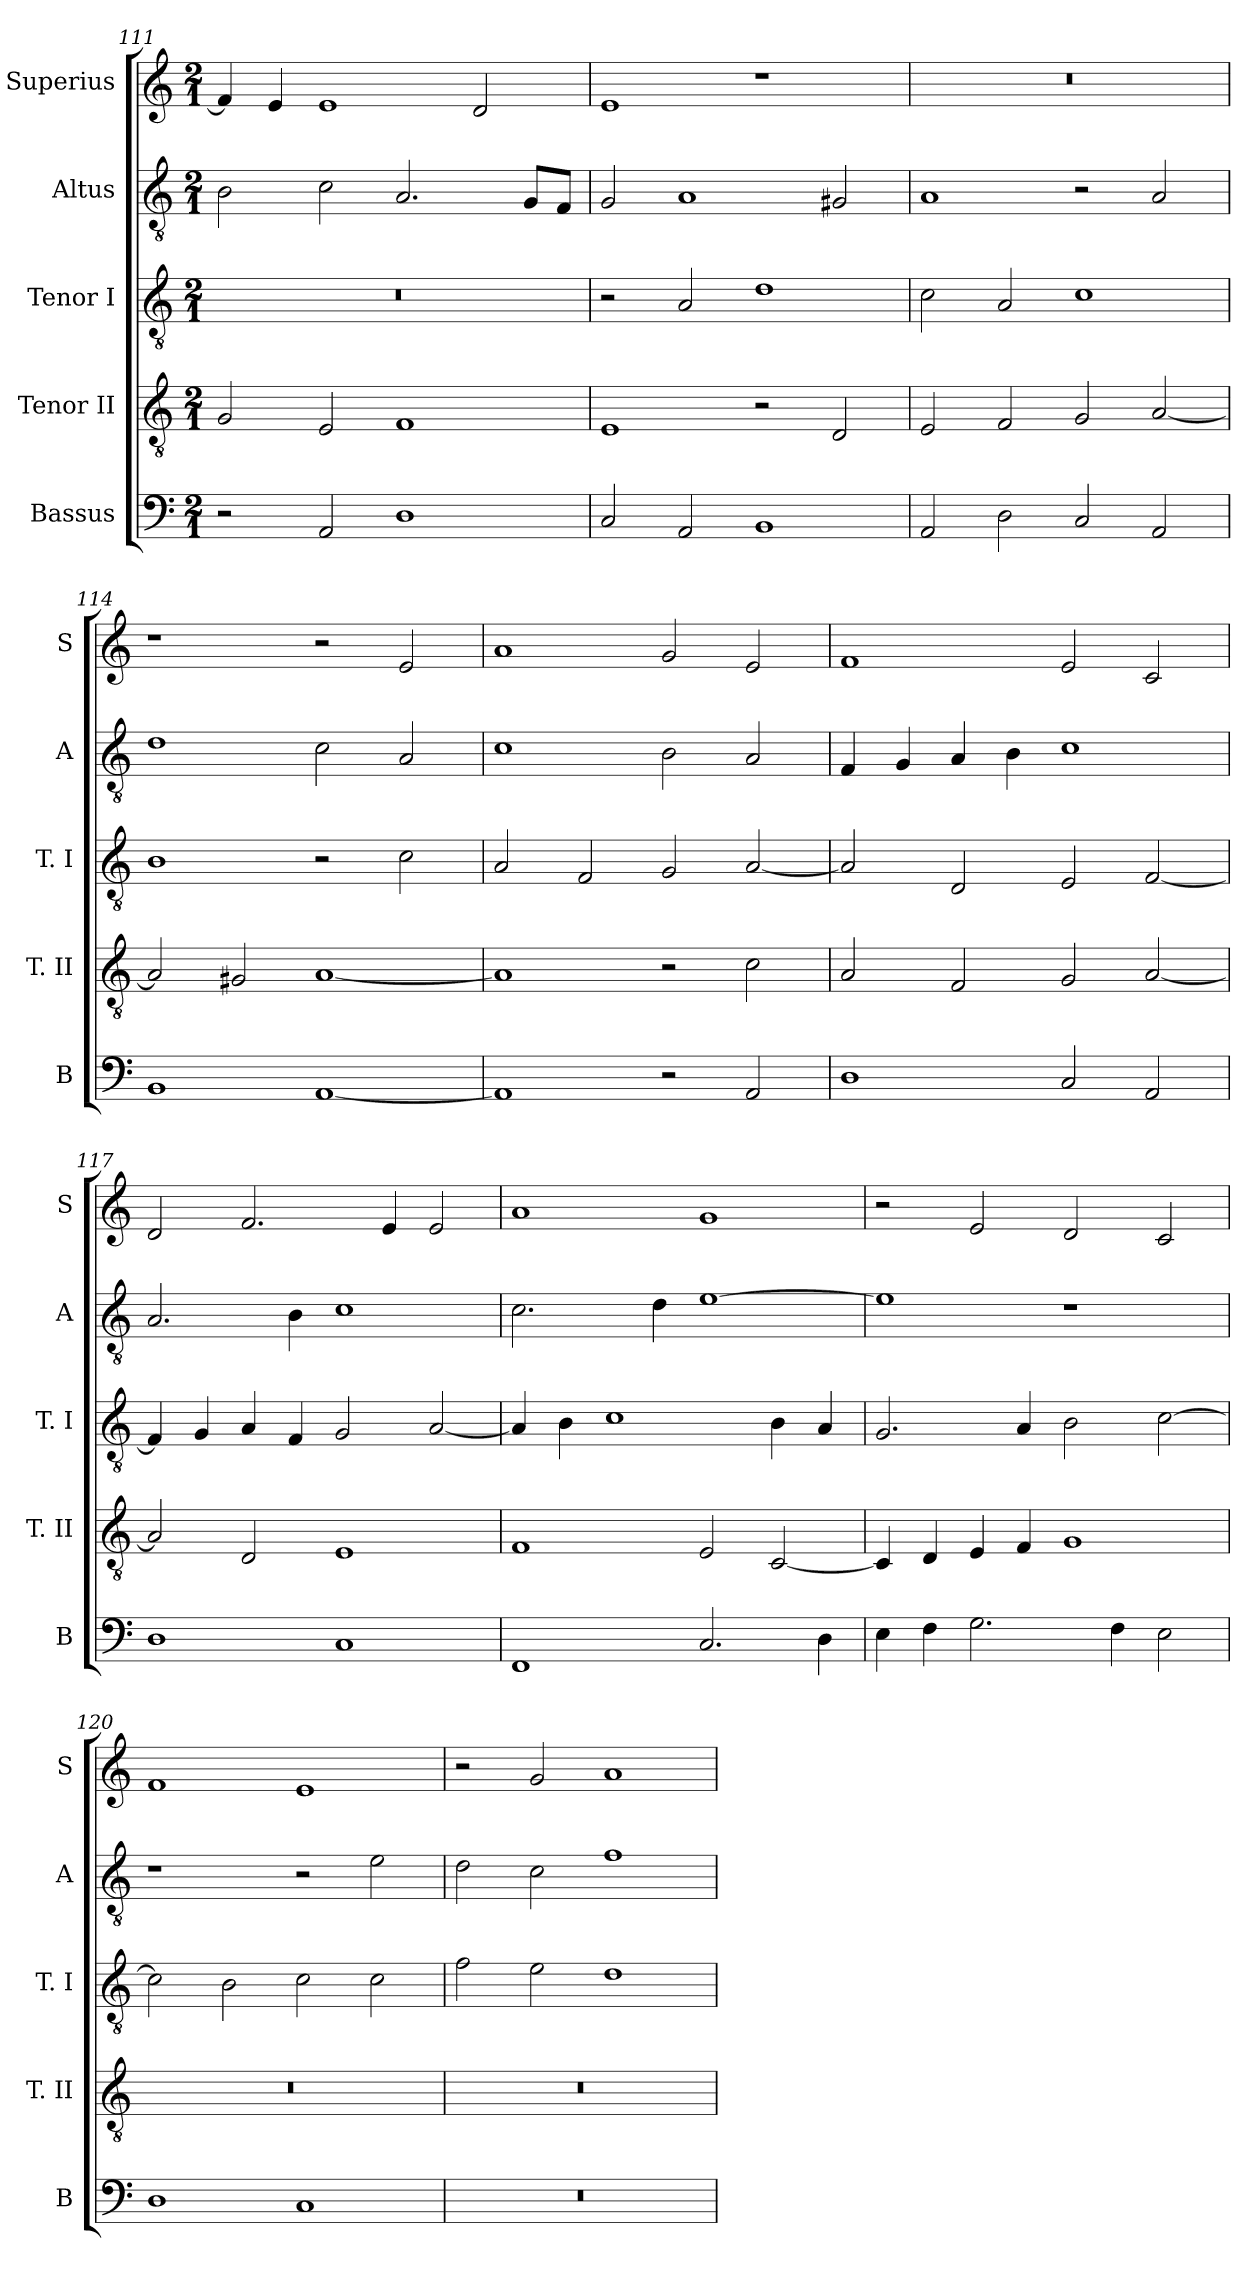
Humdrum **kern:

**kern	**kern	**kern	**kern	**kern
*part5	*part4	*part3	*part2	*part1
*staff5	*staff4	*staff3	*staff2	*staff1
*I"Bassus	*I"Tenor II	*I"Tenor I	*I"Altus	*I"Superius
*I'B	*I'T. II	*I'T. I	*I'A	*I'S
*clefF4	*clefGv2	*clefGv2	*clefGv2	*clefG2
*k[]	*k[]	*k[]	*k[]	*k[]
*C:	*C:	*C:	*C:	*C:
*M2/1	*M2/1	*M2/1	*M2/1	*M2/1
=111	=111	=111	=111	=111
2r	2G	0r	2B	4f]
.	.	.	.	4e
2AA	2E	.	2c	1e
1D	1F	.	2.A	.
.	.	.	.	2d
.	.	.	8GL	.
.	.	.	8FJ	.
=112	=112	=112	=112	=112
2C	1E	2r	2G	1e
2AA	.	2A	1A	.
1BB	2r	1d	.	1r
.	2D	.	2G#X	.
=113	=113	=113	=113	=113
2AA	2E	2c	1A	0r
2D	2F	2A	.	.
2C	2G	1c	2r	.
2AA	[2A	.	2A	.
=114	=114	=114	=114	=114
1BB	2A]	1B	1d	1r
.	2G#X	.	.	.
[1AA	[1A	2r	2c	2r
.	.	2c	2A	2e
=115	=115	=115	=115	=115
1AA]	1A]	2A	1c	1a
.	.	2F	.	.
2r	2r	2G	2B	2g
2AA	2c	[2A	2A	2e
=116	=116	=116	=116	=116
1D	2A	2A]	4F	1f
.	.	.	4G	.
.	2F	2D	4A	.
.	.	.	4B	.
2C	2G	2E	1c	2e
2AA	[2A	[2F	.	2c
=117	=117	=117	=117	=117
1D	2A]	4F]	2.A	2d
.	.	4G	.	.
.	2D	4A	.	2.f
.	.	4F	4B	.
1C	1E	2G	1c	.
.	.	.	.	4e
.	.	[2A	.	2e
=118	=118	=118	=118	=118
1FF	1F	4A]	2.c	1a
.	.	4B	.	.
.	.	1c	.	.
.	.	.	4d	.
2.C	2E	.	[1e	1g
.	[2C	4B	.	.
4D	.	4A	.	.
=119	=119	=119	=119	=119
4E	4C]	2.G	1e]	2r
4F	4D	.	.	.
2.G	4E	.	.	2e
.	4F	4A	.	.
.	1G	2B	1r	2d
4F	.	.	.	.
2E	.	[2c	.	2c
=120	=120	=120	=120	=120
1D	0r	2c]	1r	1f
.	.	2B	.	.
1C	.	2c	2r	1e
.	.	2c	2e	.
=121	=121	=121	=121	=121
0r	0r	2f	2d	2r
.	.	2e	2c	2g
.	.	1d	1f	1a
=	=	=	=	=
*-	*-	*-	*-	*-
